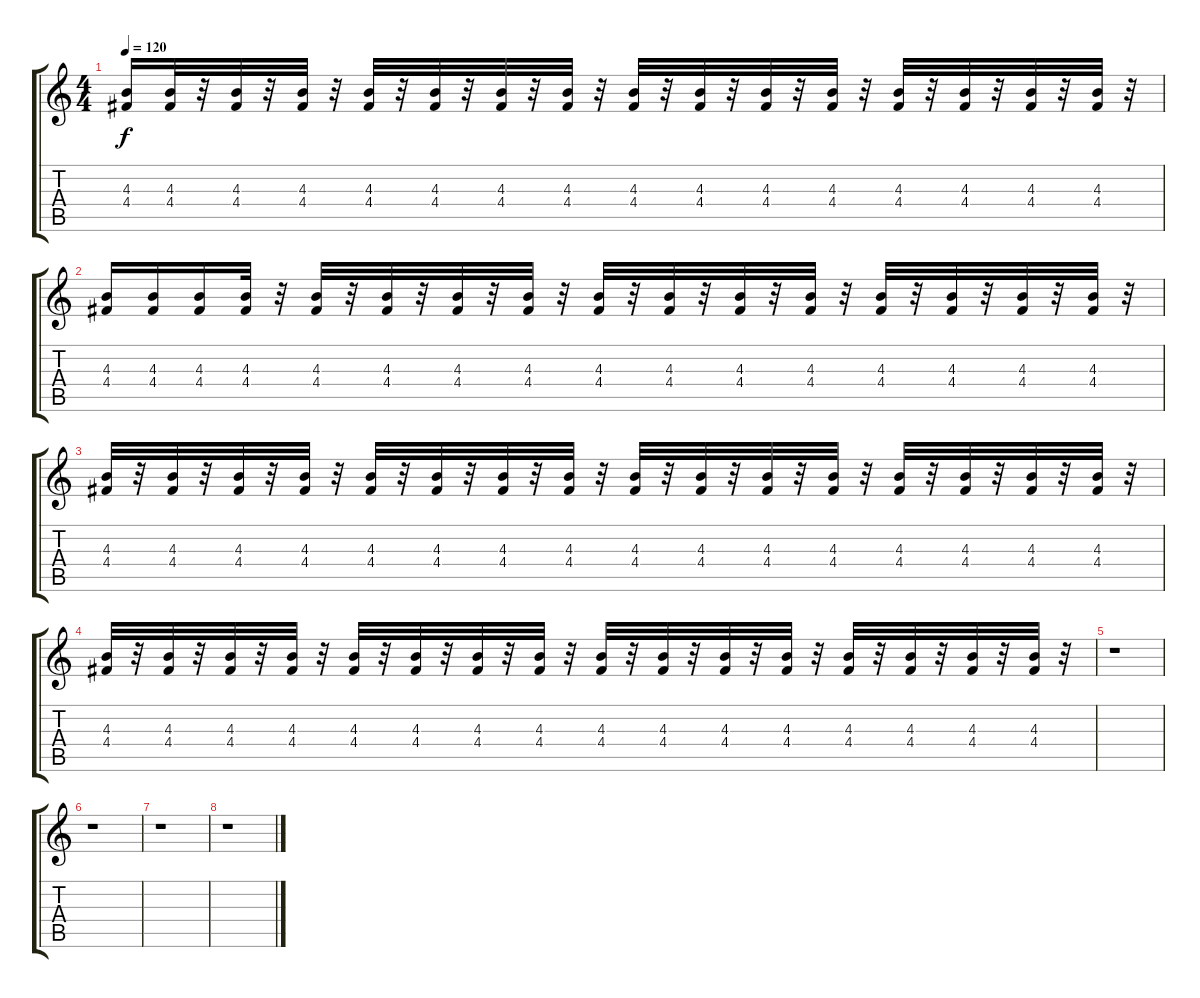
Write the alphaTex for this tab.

\track "" {instrument slapbass1}
\staff {score tabs}
\tuning (E4 B3 G3 D3 A2 E2) {hide}
\ts (4 4)
\tempo 120
\clef g2
\ks c
(4.3 4.4).16{dy f} (4.3 4.4).32 r.32 (4.3 4.4).32 r.32 (4.3 4.4).32 r.32 (4.3 4.4).32 r.32 (4.3 4.4).32 r.32 (4.3 4.4).32 r.32 (4.3 4.4).32 r.32 (4.3 4.4).32 r.32 (4.3 4.4).32 r.32 (4.3 4.4).32 r.32 (4.3 4.4).32 r.32 (4.3 4.4).32 r.32 (4.3 4.4).32 r.32 (4.3 4.4).32 r.32 (4.3 4.4).32 r.32 |
(4.3 4.4).16 (4.3 4.4).16 (4.3 4.4).16 (4.3 4.4).32 r.32 (4.3 4.4).32 r.32 (4.3 4.4).32 r.32 (4.3 4.4).32 r.32 (4.3 4.4).32 r.32 (4.3 4.4).32 r.32 (4.3 4.4).32 r.32 (4.3 4.4).32 r.32 (4.3 4.4).32 r.32 (4.3 4.4).32 r.32 (4.3 4.4).32 r.32 (4.3 4.4).32 r.32 (4.3 4.4).32 r.32 |
(4.3 4.4).32 r.32 (4.3 4.4).32 r.32 (4.3 4.4).32 r.32 (4.3 4.4).32 r.32 (4.3 4.4).32 r.32 (4.3 4.4).32 r.32 (4.3 4.4).32 r.32 (4.3 4.4).32 r.32 (4.3 4.4).32 r.32 (4.3 4.4).32 r.32 (4.3 4.4).32 r.32 (4.3 4.4).32 r.32 (4.3 4.4).32 r.32 (4.3 4.4).32 r.32 (4.3 4.4).32 r.32 (4.3 4.4).32 r.32 |
(4.3 4.4).32 r.32 (4.3 4.4).32 r.32 (4.3 4.4).32 r.32 (4.3 4.4).32 r.32 (4.3 4.4).32 r.32 (4.3 4.4).32 r.32 (4.3 4.4).32 r.32 (4.3 4.4).32 r.32 (4.3 4.4).32 r.32 (4.3 4.4).32 r.32 (4.3 4.4).32 r.32 (4.3 4.4).32 r.32 (4.3 4.4).32 r.32 (4.3 4.4).32 r.32 (4.3 4.4).32 r.32 (4.3 4.4).32 r.32 |
r.1 |
r.1 |
r.1 |
r.1
